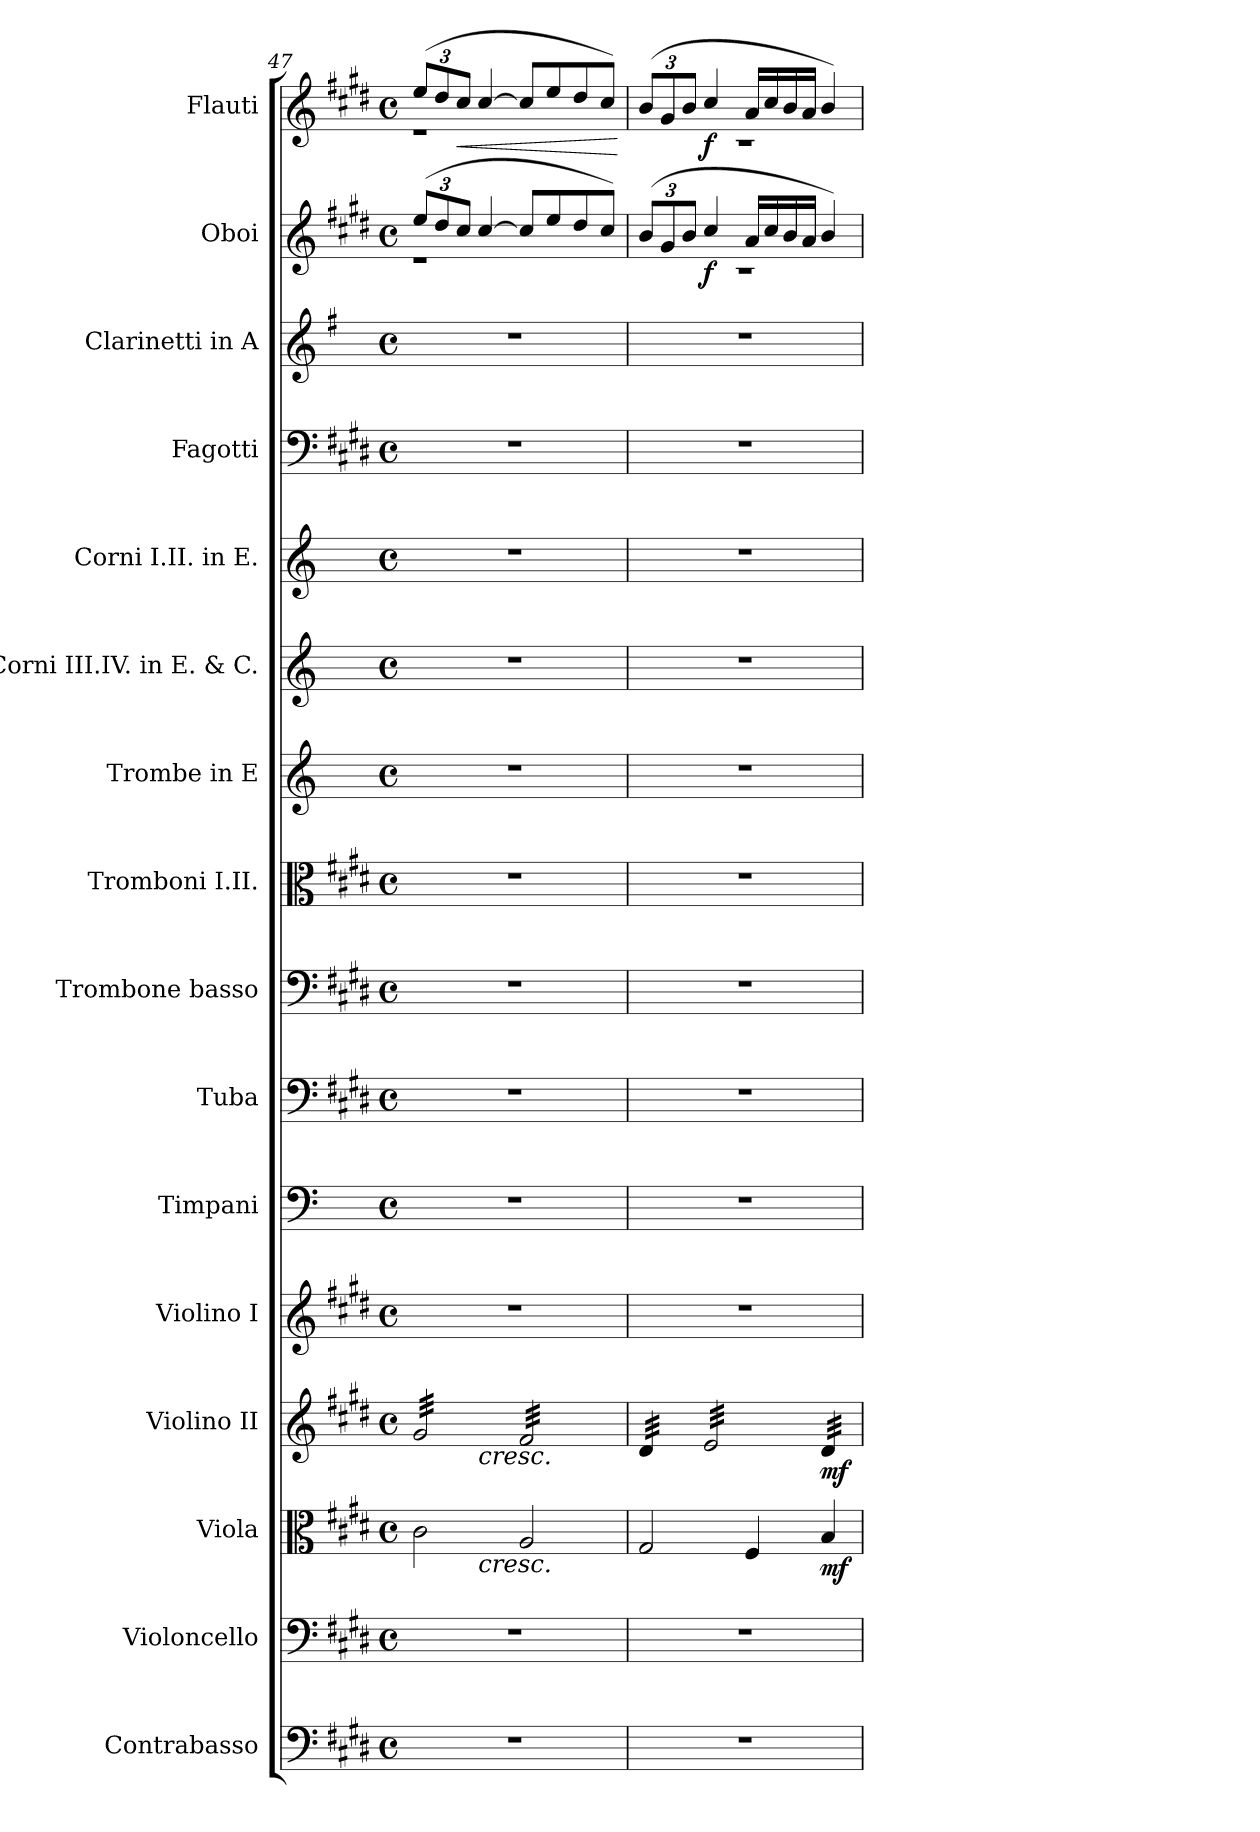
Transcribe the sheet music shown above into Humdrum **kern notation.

**kern	**kern	**kern	**dynam	**kern	**dynam	**kern	**kern	**kern	**kern	**kern	**kern	**kern	**kern	**kern	**kern	**kern	**dynam	**kern	**dynam
*part16	*part15	*part14	*part14	*part13	*part13	*part12	*part11	*part10	*part9	*part8	*part7	*part6	*part5	*part4	*part3	*part2	*part2	*part1	*part1
*staff16	*staff15	*staff14	*staff14	*staff13	*staff13	*staff12	*staff11	*staff10	*staff9	*staff8	*staff7	*staff6	*staff5	*staff4	*staff3	*staff2	*staff2	*staff1	*staff1
*I"Contrabasso	*I"Violoncello	*I"Viola	*	*I"Violino II	*	*I"Violino I	*I"Timpani	*I"Tuba	*I"Trombone basso	*I"Tromboni I.II.	*I"Trombe in E	*I"Corni III.IV. in E. &amp; C.	*I"Corni I.II. in E.	*I"Fagotti	*I"Clarinetti in A	*I"Oboi	*	*I"Flauti	*
*I'Cb.	*I'Vc.	*I'Vla.	*	*I'Vln. II	*	*I'Vln. I	*I'Timp.	*I'Tba.	*I'Trne B.	*I'Trbi.	*I'Trbe	*I'Cor. III.IV.	*I'Cor. I.II	*I'Fg.	*I'Cl.	*I'Ob.	*	*I'Fl.	*
!!LO:LB:g=z
*clefF4	*clefF4	*clefC3	*	*clefG2	*	*clefG2	*clefF4	*clefF4	*clefF4	*clefC3	*clefG2	*clefG2	*clefG2	*clefF4	*clefG2	*clefG2	*	*clefG2	*
*ITrd7c12	*	*	*	*	*	*	*	*	*	*	*ITrd-2c-4	*ITrd7c12	*ITrd5c8	*	*ITrd2c3	*	*	*	*
*k[f#c#g#d#]	*k[f#c#g#d#]	*k[f#c#g#d#]	*	*k[f#c#g#d#]	*	*k[f#c#g#d#]	*k[]	*k[f#c#g#d#]	*k[f#c#g#d#]	*k[f#c#g#d#]	*k[f#c#g#d#]	*k[]	*k[f#c#g#d#]	*k[f#c#g#d#]	*k[f#c#g#d#]	*k[f#c#g#d#]	*	*k[f#c#g#d#]	*
*M4/4	*M4/4	*M4/4	*	*M4/4	*	*M4/4	*M4/4	*M4/4	*M4/4	*M4/4	*M4/4	*M4/4	*M4/4	*M4/4	*M4/4	*M4/4	*	*M4/4	*
*met(c)	*met(c)	*met(c)	*	*met(c)	*	*met(c)	*met(c)	*met(c)	*met(c)	*met(c)	*met(c)	*met(c)	*met(c)	*met(c)	*met(c)	*met(c)	*	*met(c)	*
=47	=47	=47	=47	=47	=47	=47	=47	=47	=47	=47	=47	=47	=47	=47	=47	=47	=47	=47	=47
*	*	*^	*	*^	*	*	*	*	*	*	*	*	*	*	*	*	*	*	*
*	*	*	*	*	*	*	*	*	*	*	*	*	*	*	*	*	*	*Xbrackettup	*	*Xbrackettup	*
*	*	*	*	*	*	*	*	*	*	*	*	*	*	*	*	*	*	*^	*	*^	*
!	!	!	!	!	!	!	!	!	!	!	!	!	!	!	!	!	!	!	!	!LO:DY:b	!	!	!LO:DY:b
*	*	*	*	*	*tremolo	*	*	*	*	*	*	*	*	*	*	*	*	*	*	*	*	*	*
1r	1r	2c#\	4ryy	.	32g#/LLL	4ryy	.	1r	1r	1r	1r	1r	1r	1r	1r	1r	1r	(>12ee/L	1r	other-dynamics	(>12ee/L	1r	other-dynamics
.	.	.	.	.	32g#/	.	.	.	.	.	.	.	.	.	.	.	.	.	.	.	.	.	.
.	.	.	.	.	32g#/	.	.	.	.	.	.	.	.	.	.	.	.	.	.	.	.	.	.
.	.	.	.	.	.	.	.	.	.	.	.	.	.	.	.	.	.	12dd#/	.	.	12dd#/	.	.
.	.	.	.	.	32g#/	.	.	.	.	.	.	.	.	.	.	.	.	.	.	.	.	.	.
.	.	.	.	.	32g#/	.	.	.	.	.	.	.	.	.	.	.	.	.	.	.	.	.	.
.	.	.	.	.	32g#/	.	.	.	.	.	.	.	.	.	.	.	.	.	.	.	.	.	.
!	!	!	!	!	!	!	!	!	!	!	!	!	!	!	!	!	!	!	!	!	!	!	!LO:HP:b
.	.	.	.	.	.	.	.	.	.	.	.	.	.	.	.	.	.	12cc#/J	.	.	12cc#/J	.	<
.	.	.	.	.	32g#/	.	.	.	.	.	.	.	.	.	.	.	.	.	.	.	.	.	.
.	.	.	.	.	32g#/	.	.	.	.	.	.	.	.	.	.	.	.	.	.	.	.	.	.
!	!	!	!	!	!	!LO:TX:b:i:t=cresc.	!	!	!	!	!	!	!	!	!	!	!	!	!	!	!	!	!
!	!	!	!LO:TX:b:i:t=cresc.	!	!	!	!	!	!	!	!	!	!	!	!	!	!	!	!	!	!	!	!
.	.	.	2.ryy	.	32g#/	2.ryy	.	.	.	.	.	.	.	.	.	.	.	[4cc#/	.	.	[4cc#/	.	.
.	.	.	.	.	32g#/	.	.	.	.	.	.	.	.	.	.	.	.	.	.	.	.	.	.
.	.	.	.	.	32g#/	.	.	.	.	.	.	.	.	.	.	.	.	.	.	.	.	.	.
.	.	.	.	.	32g#/	.	.	.	.	.	.	.	.	.	.	.	.	.	.	.	.	.	.
.	.	.	.	.	32g#/	.	.	.	.	.	.	.	.	.	.	.	.	.	.	.	.	.	.
.	.	.	.	.	32g#/	.	.	.	.	.	.	.	.	.	.	.	.	.	.	.	.	.	.
.	.	.	.	.	32g#/	.	.	.	.	.	.	.	.	.	.	.	.	.	.	.	.	.	.
.	.	.	.	.	32g#/JJJ	.	.	.	.	.	.	.	.	.	.	.	.	.	.	.	.	.	.
.	.	2A/	.	.	32f#/LLL	.	.	.	.	.	.	.	.	.	.	.	.	8cc#/L]	.	.	8cc#/L]	.	.
.	.	.	.	.	32f#/	.	.	.	.	.	.	.	.	.	.	.	.	.	.	.	.	.	.
.	.	.	.	.	32f#/	.	.	.	.	.	.	.	.	.	.	.	.	.	.	.	.	.	.
.	.	.	.	.	32f#/	.	.	.	.	.	.	.	.	.	.	.	.	.	.	.	.	.	.
.	.	.	.	.	32f#/	.	.	.	.	.	.	.	.	.	.	.	.	8ee/	.	.	8ee/	.	.
.	.	.	.	.	32f#/	.	.	.	.	.	.	.	.	.	.	.	.	.	.	.	.	.	.
.	.	.	.	.	32f#/	.	.	.	.	.	.	.	.	.	.	.	.	.	.	.	.	.	.
.	.	.	.	.	32f#/	.	.	.	.	.	.	.	.	.	.	.	.	.	.	.	.	.	.
.	.	.	.	.	32f#/	.	.	.	.	.	.	.	.	.	.	.	.	8dd#/	.	.	8dd#/	.	.
.	.	.	.	.	32f#/	.	.	.	.	.	.	.	.	.	.	.	.	.	.	.	.	.	.
.	.	.	.	.	32f#/	.	.	.	.	.	.	.	.	.	.	.	.	.	.	.	.	.	.
.	.	.	.	.	32f#/	.	.	.	.	.	.	.	.	.	.	.	.	.	.	.	.	.	.
.	.	.	.	.	32f#/	.	.	.	.	.	.	.	.	.	.	.	.	8cc#/J)	.	.	8cc#/J)	.	.
.	.	.	.	.	32f#/	.	.	.	.	.	.	.	.	.	.	.	.	.	.	.	.	.	.
.	.	.	.	.	32f#/	.	.	.	.	.	.	.	.	.	.	.	.	.	.	.	.	.	.
.	.	.	.	.	32f#/JJJ	.	.	.	.	.	.	.	.	.	.	.	.	.	.	.	.	.	.
*	*	*v	*v	*	*	*	*	*	*	*	*	*	*	*	*	*	*	*v	*v	*	*v	*v	*
*	*	*	*	*v	*v	*	*	*	*	*	*	*	*	*	*	*	*	*	*	*
.	.	.	.	.	.	.	.	.	.	.	.	.	.	.	.	.	.	.	[
=48	=48	=48	=48	=48	=48	=48	=48	=48	=48	=48	=48	=48	=48	=48	=48	=48	=48	=48	=48
*	*	*	*	*	*	*	*	*	*	*	*	*	*	*	*	*^	*	*^	*
1r	1r	2G#/	.	32d#/LLL	.	1r	1r	1r	1r	1r	1r	1r	1r	1r	1r	(>12b/L	1r	.	(>12b/L	1r	.
.	.	.	.	32d#/	.	.	.	.	.	.	.	.	.	.	.	.	.	.	.	.	.
.	.	.	.	32d#/	.	.	.	.	.	.	.	.	.	.	.	.	.	.	.	.	.
.	.	.	.	.	.	.	.	.	.	.	.	.	.	.	.	12g#/	.	.	12g#/	.	.
.	.	.	.	32d#/	.	.	.	.	.	.	.	.	.	.	.	.	.	.	.	.	.
.	.	.	.	32d#/	.	.	.	.	.	.	.	.	.	.	.	.	.	.	.	.	.
.	.	.	.	32d#/	.	.	.	.	.	.	.	.	.	.	.	.	.	.	.	.	.
.	.	.	.	.	.	.	.	.	.	.	.	.	.	.	.	12b/J	.	.	12b/J	.	.
.	.	.	.	32d#/	.	.	.	.	.	.	.	.	.	.	.	.	.	.	.	.	.
.	.	.	.	32d#/JJJ	.	.	.	.	.	.	.	.	.	.	.	.	.	.	.	.	.
!	!	!	!	!	!	!	!	!	!	!	!	!	!	!	!	!	!	!LO:DY:b	!	!	!LO:DY:b
.	.	.	.	32e/LLL	.	.	.	.	.	.	.	.	.	.	.	4cc#/	.	f	4cc#/	.	f
.	.	.	.	32e/	.	.	.	.	.	.	.	.	.	.	.	.	.	.	.	.	.
.	.	.	.	32e/	.	.	.	.	.	.	.	.	.	.	.	.	.	.	.	.	.
.	.	.	.	32e/	.	.	.	.	.	.	.	.	.	.	.	.	.	.	.	.	.
.	.	.	.	32e/	.	.	.	.	.	.	.	.	.	.	.	.	.	.	.	.	.
.	.	.	.	32e/	.	.	.	.	.	.	.	.	.	.	.	.	.	.	.	.	.
.	.	.	.	32e/	.	.	.	.	.	.	.	.	.	.	.	.	.	.	.	.	.
.	.	.	.	32e/	.	.	.	.	.	.	.	.	.	.	.	.	.	.	.	.	.
.	.	4F#/	.	32e/	.	.	.	.	.	.	.	.	.	.	.	16a/LL	.	.	16a/LL	.	.
.	.	.	.	32e/	.	.	.	.	.	.	.	.	.	.	.	.	.	.	.	.	.
.	.	.	.	32e/	.	.	.	.	.	.	.	.	.	.	.	16cc#/	.	.	16cc#/	.	.
.	.	.	.	32e/	.	.	.	.	.	.	.	.	.	.	.	.	.	.	.	.	.
.	.	.	.	32e/	.	.	.	.	.	.	.	.	.	.	.	16b/	.	.	16b/	.	.
.	.	.	.	32e/	.	.	.	.	.	.	.	.	.	.	.	.	.	.	.	.	.
.	.	.	.	32e/	.	.	.	.	.	.	.	.	.	.	.	16a/JJ	.	.	16a/JJ	.	.
.	.	.	.	32e/JJJ	.	.	.	.	.	.	.	.	.	.	.	.	.	.	.	.	.
!	!	!	!LO:DY:b	!	!LO:DY:b	!	!	!	!	!	!	!	!	!	!	!	!	!	!	!	!
.	.	4B/	mf	32d#/LLL	mf	.	.	.	.	.	.	.	.	.	.	4b/)	.	.	4b/)	.	.
.	.	.	.	32d#/	.	.	.	.	.	.	.	.	.	.	.	.	.	.	.	.	.
.	.	.	.	32d#/	.	.	.	.	.	.	.	.	.	.	.	.	.	.	.	.	.
.	.	.	.	32d#/	.	.	.	.	.	.	.	.	.	.	.	.	.	.	.	.	.
.	.	.	.	32d#/	.	.	.	.	.	.	.	.	.	.	.	.	.	.	.	.	.
.	.	.	.	32d#/	.	.	.	.	.	.	.	.	.	.	.	.	.	.	.	.	.
.	.	.	.	32d#/	.	.	.	.	.	.	.	.	.	.	.	.	.	.	.	.	.
.	.	.	.	32d#/JJJ	.	.	.	.	.	.	.	.	.	.	.	.	.	.	.	.	.
*	*	*	*	*Xtremolo	*	*	*	*	*	*	*	*	*	*	*	*	*	*	*	*	*
*	*	*	*	*	*	*	*	*	*	*	*	*	*	*	*	*v	*v	*	*	*	*
*	*	*	*	*	*	*	*	*	*	*	*	*	*	*	*	*	*	*v	*v	*
=	=	=	=	=	=	=	=	=	=	=	=	=	=	=	=	=	=	=	=
*-	*-	*-	*-	*-	*-	*-	*-	*-	*-	*-	*-	*-	*-	*-	*-	*-	*-	*-	*-
